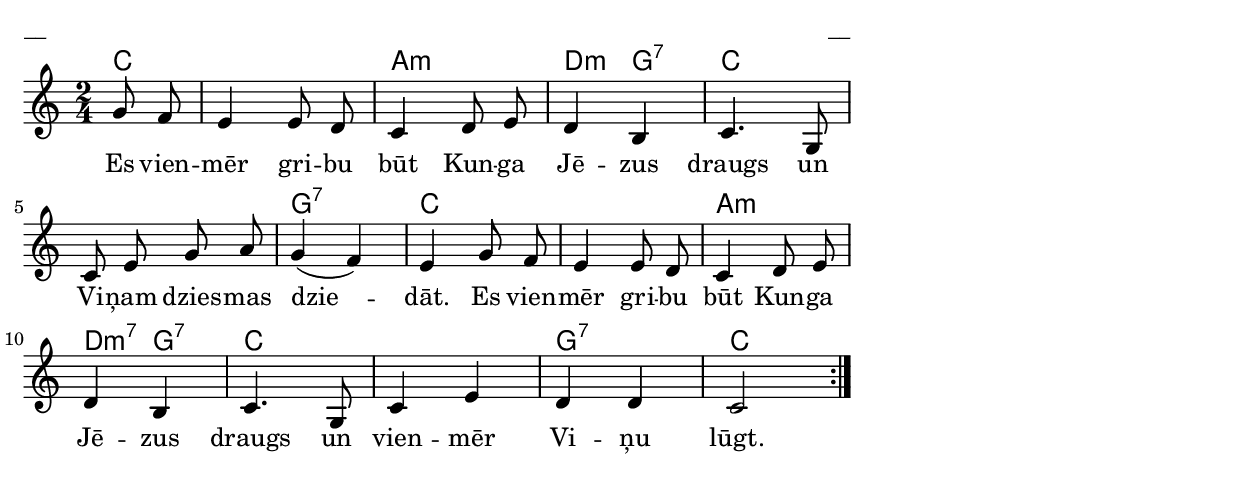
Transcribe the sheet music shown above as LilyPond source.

\version "2.13.18"

\paper {
line-width = 14\cm
left-margin = 0.4\cm
between-system-padding = 0.1\cm
between-system-space = 0.1\cm
}

\layout {
indent = #0
ragged-last = ##f
}

chordsA = \chordmode {
c2. a2:min d4:min g:7 c1 g2:7 c1 a2:min d4:min7 g:7 c1 g2:7 c
}

voiceA = \relative c'' {
\clef "treble"
\key c \major
\time 2/4

\repeat volta 2 {
\partial 4
g8 f | e4 e8 d | c4 d8 e | d4 b | c4. g8 | c e g a | g4 (f) |
e4 g8 f | e4 e8 d | c4 d8 e | d4 b | c4. g8 | c4 e | d d | c2
}
}

lyricA = \lyricmode {
Es vien -- mēr gri -- bu būt Kun -- ga Jē -- zus draugs un Vi -- ņam dzies -- mas dzie -- dāt.
Es vien -- mēr gri -- bu būt Kun -- ga Jē -- zus draugs un vien -- mēr Vi -- ņu lūgt.
}

fullScore = <<
\new ChordNames { \chordsA }
\new Staff {
<<
\new Voice = "voiceA" { \oneVoice \autoBeamOff \voiceA }
\lyricsto "voiceA" \new Lyrics \lyricA
>>
}
>>


\score {
\fullScore
\header { piece = "__" opus = "__" }
}
\markup { \with-color #(x11-color 'white) \sans \smaller "aaa" }
\score {
\unfoldRepeats
\fullScore
\midi {
\context { \Staff \remove "Staff_performer" }
\context { \Voice \consists "Staff_performer" }
}
}


